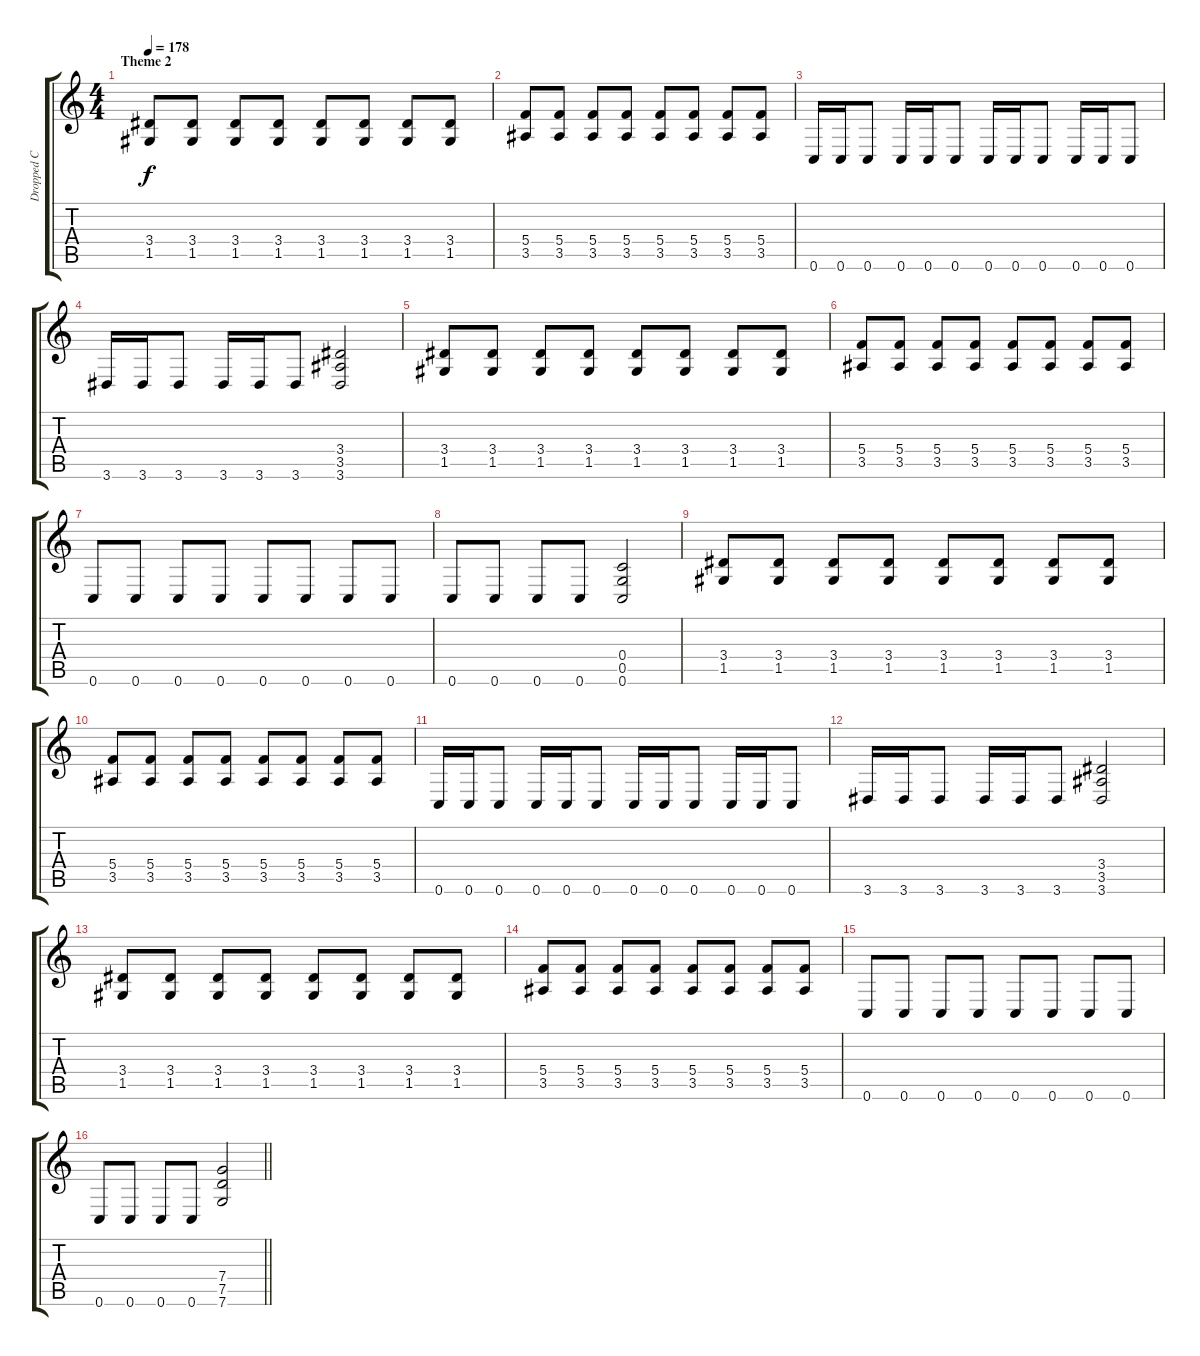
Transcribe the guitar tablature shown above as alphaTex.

\track ("Dropped C" "Dropped C") {instrument overdrivenguitar}
\staff {score tabs}
\tuning (D4 A3 F3 C3 G2 C2) {hide}
\ts (4 4)
\section ("" "Theme 2")
\tempo 178
\clef g2
\ks c
(3.4 1.5).8{dy f} (3.4 1.5).8 (3.4 1.5).8 (3.4 1.5).8 (3.4 1.5).8 (3.4 1.5).8 (3.4 1.5).8 (3.4 1.5).8 |
(5.4 3.5).8 (5.4 3.5).8 (5.4 3.5).8 (5.4 3.5).8 (5.4 3.5).8 (5.4 3.5).8 (5.4 3.5).8 (5.4 3.5).8 |
0.6.16 0.6.16 0.6.8 0.6.16 0.6.16 0.6.8 0.6.16 0.6.16 0.6.8 0.6.16 0.6.16 0.6.8 |
3.6.16 3.6.16 3.6.8 3.6.16 3.6.16 3.6.8 (3.4 3.5 3.6).2 |
(3.4 1.5).8 (3.4 1.5).8 (3.4 1.5).8 (3.4 1.5).8 (3.4 1.5).8 (3.4 1.5).8 (3.4 1.5).8 (3.4 1.5).8 |
(5.4 3.5).8 (5.4 3.5).8 (5.4 3.5).8 (5.4 3.5).8 (5.4 3.5).8 (5.4 3.5).8 (5.4 3.5).8 (5.4 3.5).8 |
0.6.8 0.6.8 0.6.8 0.6.8 0.6.8 0.6.8 0.6.8 0.6.8 |
0.6.8 0.6.8 0.6.8 0.6.8 (0.4 0.5 0.6).2 |
(3.4 1.5).8 (3.4 1.5).8 (3.4 1.5).8 (3.4 1.5).8 (3.4 1.5).8 (3.4 1.5).8 (3.4 1.5).8 (3.4 1.5).8 |
(5.4 3.5).8 (5.4 3.5).8 (5.4 3.5).8 (5.4 3.5).8 (5.4 3.5).8 (5.4 3.5).8 (5.4 3.5).8 (5.4 3.5).8 |
0.6.16 0.6.16 0.6.8 0.6.16 0.6.16 0.6.8 0.6.16 0.6.16 0.6.8 0.6.16 0.6.16 0.6.8 |
3.6.16 3.6.16 3.6.8 3.6.16 3.6.16 3.6.8 (3.4 3.5 3.6).2 |
(3.4 1.5).8 (3.4 1.5).8 (3.4 1.5).8 (3.4 1.5).8 (3.4 1.5).8 (3.4 1.5).8 (3.4 1.5).8 (3.4 1.5).8 |
(5.4 3.5).8 (5.4 3.5).8 (5.4 3.5).8 (5.4 3.5).8 (5.4 3.5).8 (5.4 3.5).8 (5.4 3.5).8 (5.4 3.5).8 |
0.6.8 0.6.8 0.6.8 0.6.8 0.6.8 0.6.8 0.6.8 0.6.8 |
\barLineRight lightlight
0.6.8 0.6.8 0.6.8 0.6.8 (7.4 7.5 7.6).2
